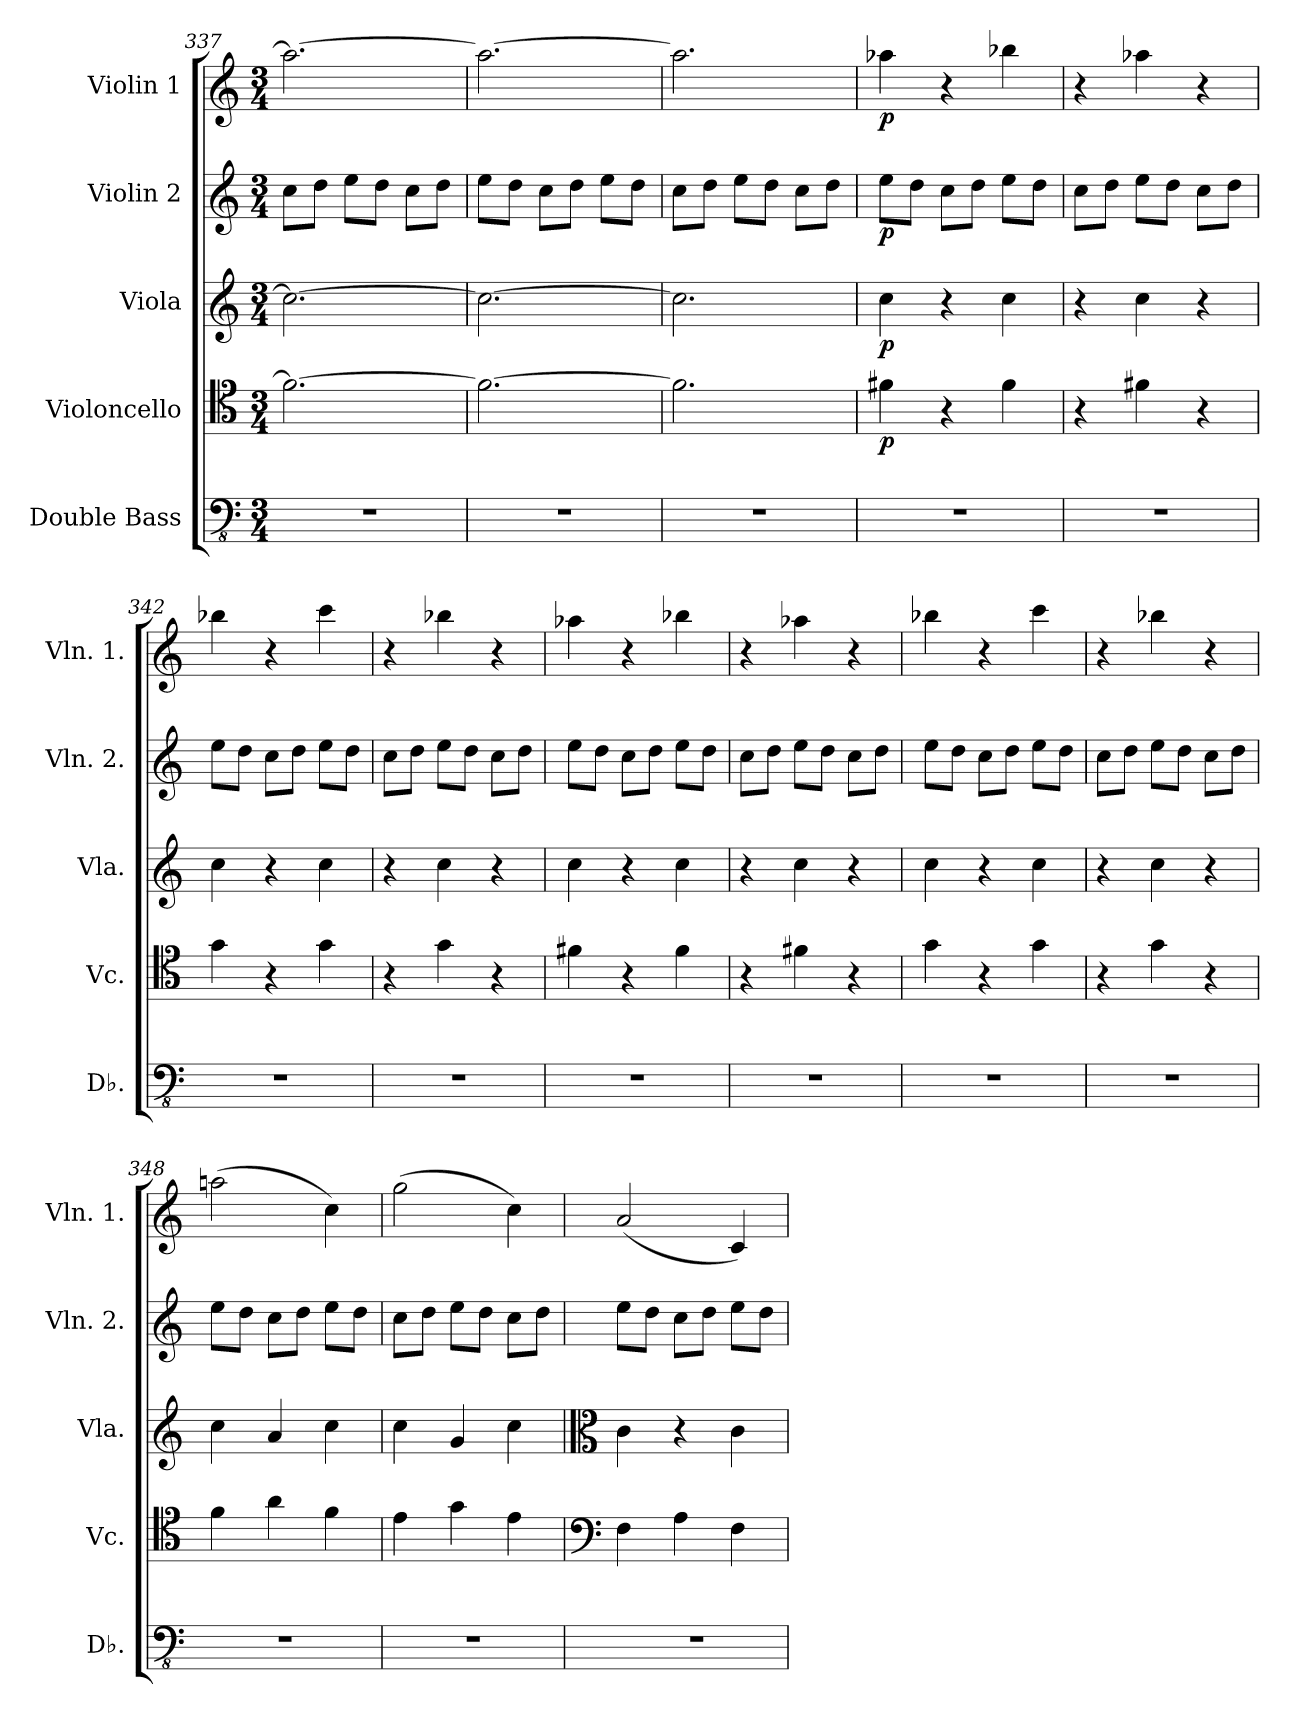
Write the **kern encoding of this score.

**kern	**kern	**dynam	**kern	**dynam	**kern	**dynam	**kern	**dynam
*part5	*part4	*part4	*part3	*part3	*part2	*part2	*part1	*part1
*staff5	*staff4	*staff4	*staff3	*staff3	*staff2	*staff2	*staff1	*staff1
*I"Double Bass	*I"Violoncello	*	*I"Viola	*	*I"Violin 2	*	*I"Violin 1	*
*I'Db.	*I'Vc.	*	*I'Vla.	*	*I'Vln. 2.	*	*I'Vln. 1.	*
*clefFv4	*clefC4	*	*clefG2	*	*clefG2	*	*clefG2	*
*ITrd7c12	*	*	*	*	*	*	*	*
*k[]	*k[]	*	*k[]	*	*k[]	*	*k[]	*
*M3/4	*M3/4	*	*M3/4	*	*M3/4	*	*M3/4	*
=337	=337	=337	=337	=337	=337	=337	=337	=337
2.r	2.f#\_	.	2.cc\_	.	8cc\L	.	2.aa\_	.
.	.	.	.	.	8dd\J	.	.	.
.	.	.	.	.	8ee\L	.	.	.
.	.	.	.	.	8dd\J	.	.	.
.	.	.	.	.	8cc\L	.	.	.
.	.	.	.	.	8dd\J	.	.	.
=338	=338	=338	=338	=338	=338	=338	=338	=338
2.r	2.f#\_	.	2.cc\_	.	8ee\L	.	2.aa\_	.
.	.	.	.	.	8dd\J	.	.	.
.	.	.	.	.	8cc\L	.	.	.
.	.	.	.	.	8dd\J	.	.	.
.	.	.	.	.	8ee\L	.	.	.
.	.	.	.	.	8dd\J	.	.	.
=339	=339	=339	=339	=339	=339	=339	=339	=339
2.r	2.f#\]	.	2.cc\]	.	8cc\L	.	2.aa\]	.
.	.	.	.	.	8dd\J	.	.	.
.	.	.	.	.	8ee\L	.	.	.
.	.	.	.	.	8dd\J	.	.	.
.	.	.	.	.	8cc\L	.	.	.
.	.	.	.	.	8dd\J	.	.	.
=340	=340	=340	=340	=340	=340	=340	=340	=340
!	!	!LO:DY:b	!	!LO:DY:b	!	!LO:DY:b	!	!LO:DY:b
2.r	4f#X\	p	4cc\	p	8ee\L	p	4aa-X\	p
.	.	.	.	.	8dd\J	.	.	.
.	4r	.	4r	.	8cc\L	.	4r	.
.	.	.	.	.	8dd\J	.	.	.
.	4f#\	.	4cc\	.	8ee\L	.	4bb-X\	.
.	.	.	.	.	8dd\J	.	.	.
=341	=341	=341	=341	=341	=341	=341	=341	=341
2.r	4r	.	4r	.	8cc\L	.	4r	.
.	.	.	.	.	8dd\J	.	.	.
.	4f#X\	.	4cc\	.	8ee\L	.	4aa-X\	.
.	.	.	.	.	8dd\J	.	.	.
.	4r	.	4r	.	8cc\L	.	4r	.
.	.	.	.	.	8dd\J	.	.	.
=342	=342	=342	=342	=342	=342	=342	=342	=342
2.r	4g\	.	4cc\	.	8ee\L	.	4bb-X\	.
.	.	.	.	.	8dd\J	.	.	.
.	4r	.	4r	.	8cc\L	.	4r	.
.	.	.	.	.	8dd\J	.	.	.
.	4g\	.	4cc\	.	8ee\L	.	4ccc\	.
.	.	.	.	.	8dd\J	.	.	.
!!LO:LB:g=z
=343	=343	=343	=343	=343	=343	=343	=343	=343
2.r	4r	.	4r	.	8cc\L	.	4r	.
.	.	.	.	.	8dd\J	.	.	.
.	4g\	.	4cc\	.	8ee\L	.	4bb-X\	.
.	.	.	.	.	8dd\J	.	.	.
.	4r	.	4r	.	8cc\L	.	4r	.
.	.	.	.	.	8dd\J	.	.	.
=344	=344	=344	=344	=344	=344	=344	=344	=344
2.r	4f#X\	.	4cc\	.	8ee\L	.	4aa-X\	.
.	.	.	.	.	8dd\J	.	.	.
.	4r	.	4r	.	8cc\L	.	4r	.
.	.	.	.	.	8dd\J	.	.	.
.	4f#\	.	4cc\	.	8ee\L	.	4bb-X\	.
.	.	.	.	.	8dd\J	.	.	.
=345	=345	=345	=345	=345	=345	=345	=345	=345
2.r	4r	.	4r	.	8cc\L	.	4r	.
.	.	.	.	.	8dd\J	.	.	.
.	4f#X\	.	4cc\	.	8ee\L	.	4aa-X\	.
.	.	.	.	.	8dd\J	.	.	.
.	4r	.	4r	.	8cc\L	.	4r	.
.	.	.	.	.	8dd\J	.	.	.
=346	=346	=346	=346	=346	=346	=346	=346	=346
2.r	4g\	.	4cc\	.	8ee\L	.	4bb-X\	.
.	.	.	.	.	8dd\J	.	.	.
.	4r	.	4r	.	8cc\L	.	4r	.
.	.	.	.	.	8dd\J	.	.	.
.	4g\	.	4cc\	.	8ee\L	.	4ccc\	.
.	.	.	.	.	8dd\J	.	.	.
=347	=347	=347	=347	=347	=347	=347	=347	=347
2.r	4r	.	4r	.	8cc\L	.	4r	.
.	.	.	.	.	8dd\J	.	.	.
.	4g\	.	4cc\	.	8ee\L	.	4bb-X\	.
.	.	.	.	.	8dd\J	.	.	.
.	4r	.	4r	.	8cc\L	.	4r	.
.	.	.	.	.	8dd\J	.	.	.
=348	=348	=348	=348	=348	=348	=348	=348	=348
2.r	4f\	.	4cc\	.	8ee\L	.	(2aan\	.
.	.	.	.	.	8dd\J	.	.	.
.	4a\	.	4a/	.	8cc\L	.	.	.
.	.	.	.	.	8dd\J	.	.	.
.	4f\	.	4cc\	.	8ee\L	.	4cc\)	.
.	.	.	.	.	8dd\J	.	.	.
=349	=349	=349	=349	=349	=349	=349	=349	=349
2.r	4e\	.	4cc\	.	8cc\L	.	(2gg\	.
.	.	.	.	.	8dd\J	.	.	.
.	4g\	.	4g/	.	8ee\L	.	.	.
.	.	.	.	.	8dd\J	.	.	.
.	4e\	.	4cc\	.	8cc\L	.	4cc\)	.
.	.	.	.	.	8dd\J	.	.	.
!!LO:PB:g=z
=350	=350	=350	=350	=350	=350	=350	=350	=350
*	*clefF4	*	*clefC3	*	*	*	*	*
2.r	4F\	.	4c\	.	8ee\L	.	(2a/	.
.	.	.	.	.	8dd\J	.	.	.
.	4A\	.	4r	.	8cc\L	.	.	.
.	.	.	.	.	8dd\J	.	.	.
.	4F\	.	4c\	.	8ee\L	.	4c/)	.
.	.	.	.	.	8dd\J	.	.	.
=	=	=	=	=	=	=	=	=
*-	*-	*-	*-	*-	*-	*-	*-	*-
